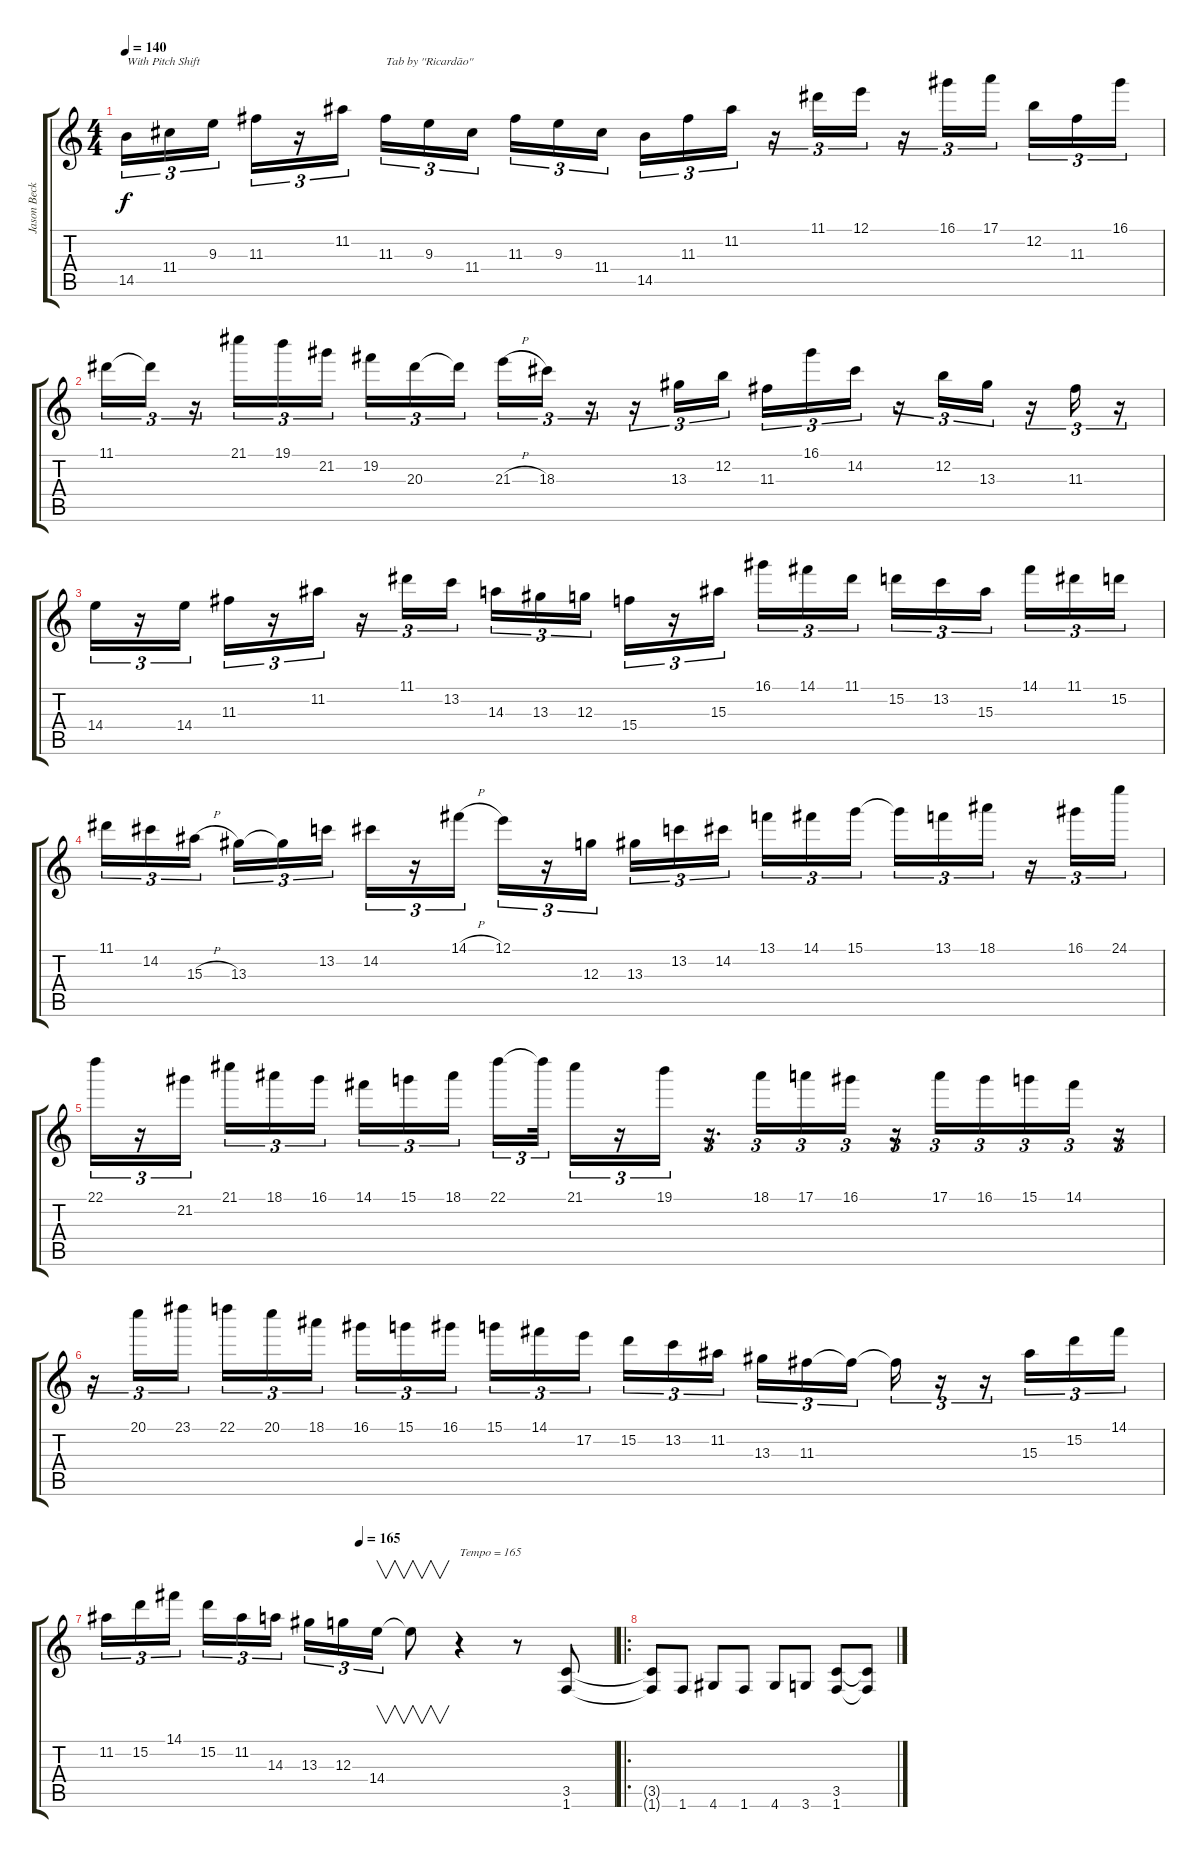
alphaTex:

\track ("Jason Becker" "Jason Beck") {instrument distortionguitar}
\staff {score tabs}
\tuning (E4 B3 G3 D3 A2 E2) {hide}
\ts (4 4)
\tempo 140
\clef g2
\ks c
14.5.16{tu (3 2) txt "With Pitch Shift" dy f instrument distortionguitar} 11.4.16{tu (3 2)} 9.3.16{tu (3 2)} 11.3.16{tu (3 2)} r.16{tu (3 2)} 11.2.16{tu (3 2)} 11.3.16{tu (3 2) txt "Tab by ''Ricardão''"} 9.3.16{tu (3 2)} 11.4.16{tu (3 2)} 11.3.16{tu (3 2)} 9.3.16{tu (3 2)} 11.4.16{tu (3 2)} 14.5.16{tu (3 2)} 11.3.16{tu (3 2)} 11.2.16{tu (3 2)} r.16{tu (3 2)} 11.1.16{tu (3 2)} 12.1.16{tu (3 2)} r.16{tu (3 2)} 16.1.16{tu (3 2)} 17.1.16{tu (3 2)} 12.2.16{tu (3 2)} 11.3.16{tu (3 2)} 16.1.16{tu (3 2)} |
11.1.16{tu (3 2)} 11.1{t}.16{tu (3 2)} r.16{tu (3 2)} 21.1.16{tu (3 2)} 19.1.16{tu (3 2)} 21.2.16{tu (3 2)} 19.2.16{tu (3 2)} 20.3.16{tu (3 2)} 20.3{t}.16{tu (3 2)} 21.3{h}.16{tu (3 2)} 18.3.16{tu (3 2)} r.16{tu (3 2)} r.16{tu (3 2)} 13.3.16{tu (3 2)} 12.2.16{tu (3 2)} 11.3.16{tu (3 2)} 16.1.16{tu (3 2)} 14.2.16{tu (3 2)} r.16{tu (3 2)} 12.2.16{tu (3 2)} 13.3.16{tu (3 2)} r.16{tu (3 2)} 11.3.16{tu (3 2)} r.16{tu (3 2)} |
14.4.16{tu (3 2)} r.16{tu (3 2)} 14.4.16{tu (3 2)} 11.3.16{tu (3 2)} r.16{tu (3 2)} 11.2.16{tu (3 2)} r.16{tu (3 2)} 11.1.16{tu (3 2)} 13.2.16{tu (3 2)} 14.3.16{tu (3 2)} 13.3.16{tu (3 2)} 12.3.16{tu (3 2)} 15.4.16{tu (3 2)} r.16{tu (3 2)} 15.3.16{tu (3 2)} 16.1.16{tu (3 2)} 14.1.16{tu (3 2)} 11.1.16{tu (3 2)} 15.2.16{tu (3 2)} 13.2.16{tu (3 2)} 15.3.16{tu (3 2)} 14.1.16{tu (3 2)} 11.1.16{tu (3 2)} 15.2.16{tu (3 2)} |
11.1.16{tu (3 2)} 14.2.16{tu (3 2)} 15.3{h}.16{tu (3 2)} 13.3.16{tu (3 2)} 13.3{t}.16{tu (3 2)} 13.2.16{tu (3 2)} 14.2.16{tu (3 2)} r.16{tu (3 2)} 14.1{h}.16{tu (3 2)} 12.1.16{tu (3 2)} r.16{tu (3 2)} 12.3.16{tu (3 2)} 13.3.16{tu (3 2)} 13.2.16{tu (3 2)} 14.2.16{tu (3 2)} 13.1.16{tu (3 2)} 14.1.16{tu (3 2)} 15.1.16{tu (3 2)} 15.1{t}.16{tu (3 2)} 13.1.16{tu (3 2)} 18.1.16{tu (3 2)} r.16{tu (3 2)} 16.1.16{tu (3 2)} 24.1.16{tu (3 2)} |
22.1.16{tu (3 2)} r.16{tu (3 2)} 21.2.16{tu (3 2)} 21.1.16{tu (3 2)} 18.1.16{tu (3 2)} 16.1.16{tu (3 2)} 14.1.16{tu (3 2)} 15.1.16{tu (3 2)} 18.1.16{tu (3 2)} 22.1.16{tu (3 2)} 22.1{t}.32{tu (3 2)} 21.1.16{tu (3 2)} r.16{tu (3 2)} 19.1.16{tu (3 2)} r.16{d tu (3 2)} 18.1.16{tu (3 2)} 17.1.16{tu (3 2)} 16.1.16{tu (3 2)} r.16{tu (3 2)} 17.1.16{tu (3 2)} 16.1.16{tu (3 2)} 15.1.16{tu (3 2)} 14.1.16{tu (3 2)} r.16{tu (3 2)} |
r.16{tu (3 2)} 20.1.16{tu (3 2)} 23.1.16{tu (3 2)} 22.1.16{tu (3 2)} 20.1.16{tu (3 2)} 18.1.16{tu (3 2)} 16.1.16{tu (3 2)} 15.1.16{tu (3 2)} 16.1.16{tu (3 2)} 15.1.16{tu (3 2)} 14.1.16{tu (3 2)} 17.2.16{tu (3 2)} 15.2.16{tu (3 2)} 13.2.16{tu (3 2)} 11.2.16{tu (3 2)} 13.3.16{tu (3 2)} 11.3.16{tu (3 2)} 11.3{t}.16{tu (3 2)} 11.3{t}.16{tu (3 2)} r.16{tu (3 2)} r.16{tu (3 2)} 15.3.16{tu (3 2)} 15.2.16{tu (3 2)} 14.1.16{tu (3 2)} |
\tempo (165 0.5)
11.2.16{tu (3 2)} 15.2.16{tu (3 2)} 14.1.16{tu (3 2)} 15.2.16{tu (3 2)} 11.2.16{tu (3 2)} 14.3.16{tu (3 2)} 13.3.16{tu (3 2)} 12.3.16{tu (3 2)} 14.4.16{v tu (3 2)} 14.4{t}.8{v} r.4{txt "Tempo = 165"} r.8 (3.5 1.6).8 |
\ro
(3.5{t} 1.6{t}).8 1.6.8 4.6.8 1.6.8 4.6.8 3.6.8 (3.5 1.6).8 (3.5{t} 1.6{t}).8
